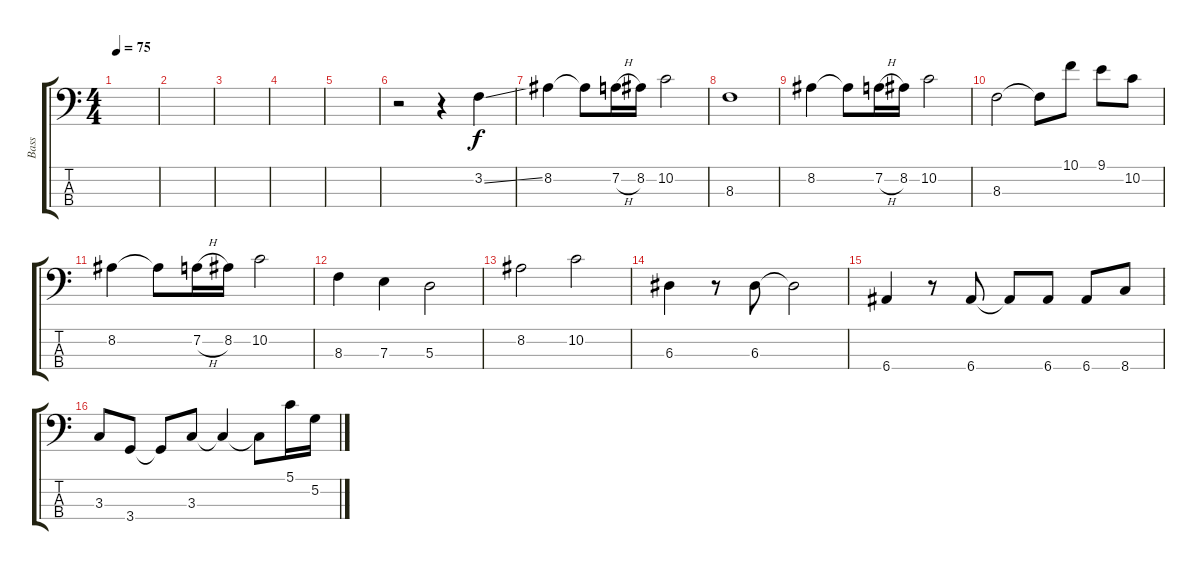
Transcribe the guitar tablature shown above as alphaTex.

\track ("Bass" "Bass") {instrument electricbassfinger}
\staff {score tabs}
\tuning (G2 D2 A1 E1) {hide}
\ts (4 4)
\tempo 75
\clef f4
\ks c
|
|
|
|
|
r.2 r.4 3.2{ss}.4 |
8.2.4 8.2{t}.8 7.2{h}.16 8.2.16 10.2.2 |
8.3.1 |
8.2.4 8.2{t}.8 7.2{h}.16 8.2.16 10.2.2 |
8.3.2 8.3{t}.8 10.1.8 9.1.8 10.2.8 |
8.2.4 8.2{t}.8 7.2{h}.16 8.2.16 10.2.2 |
8.3.4 7.3.4 5.3.2 |
8.2.2 10.2.2 |
6.3.4 r.8 6.3.8 6.3{t}.2 |
6.4.4 r.8 6.4.8 6.4{t}.8 6.4.8 6.4.8 8.4.8 |
3.3.8 3.4.8 3.4{t}.8 3.3.8 3.3{t}.4 3.3{t}.8 5.1.16 5.2.16
